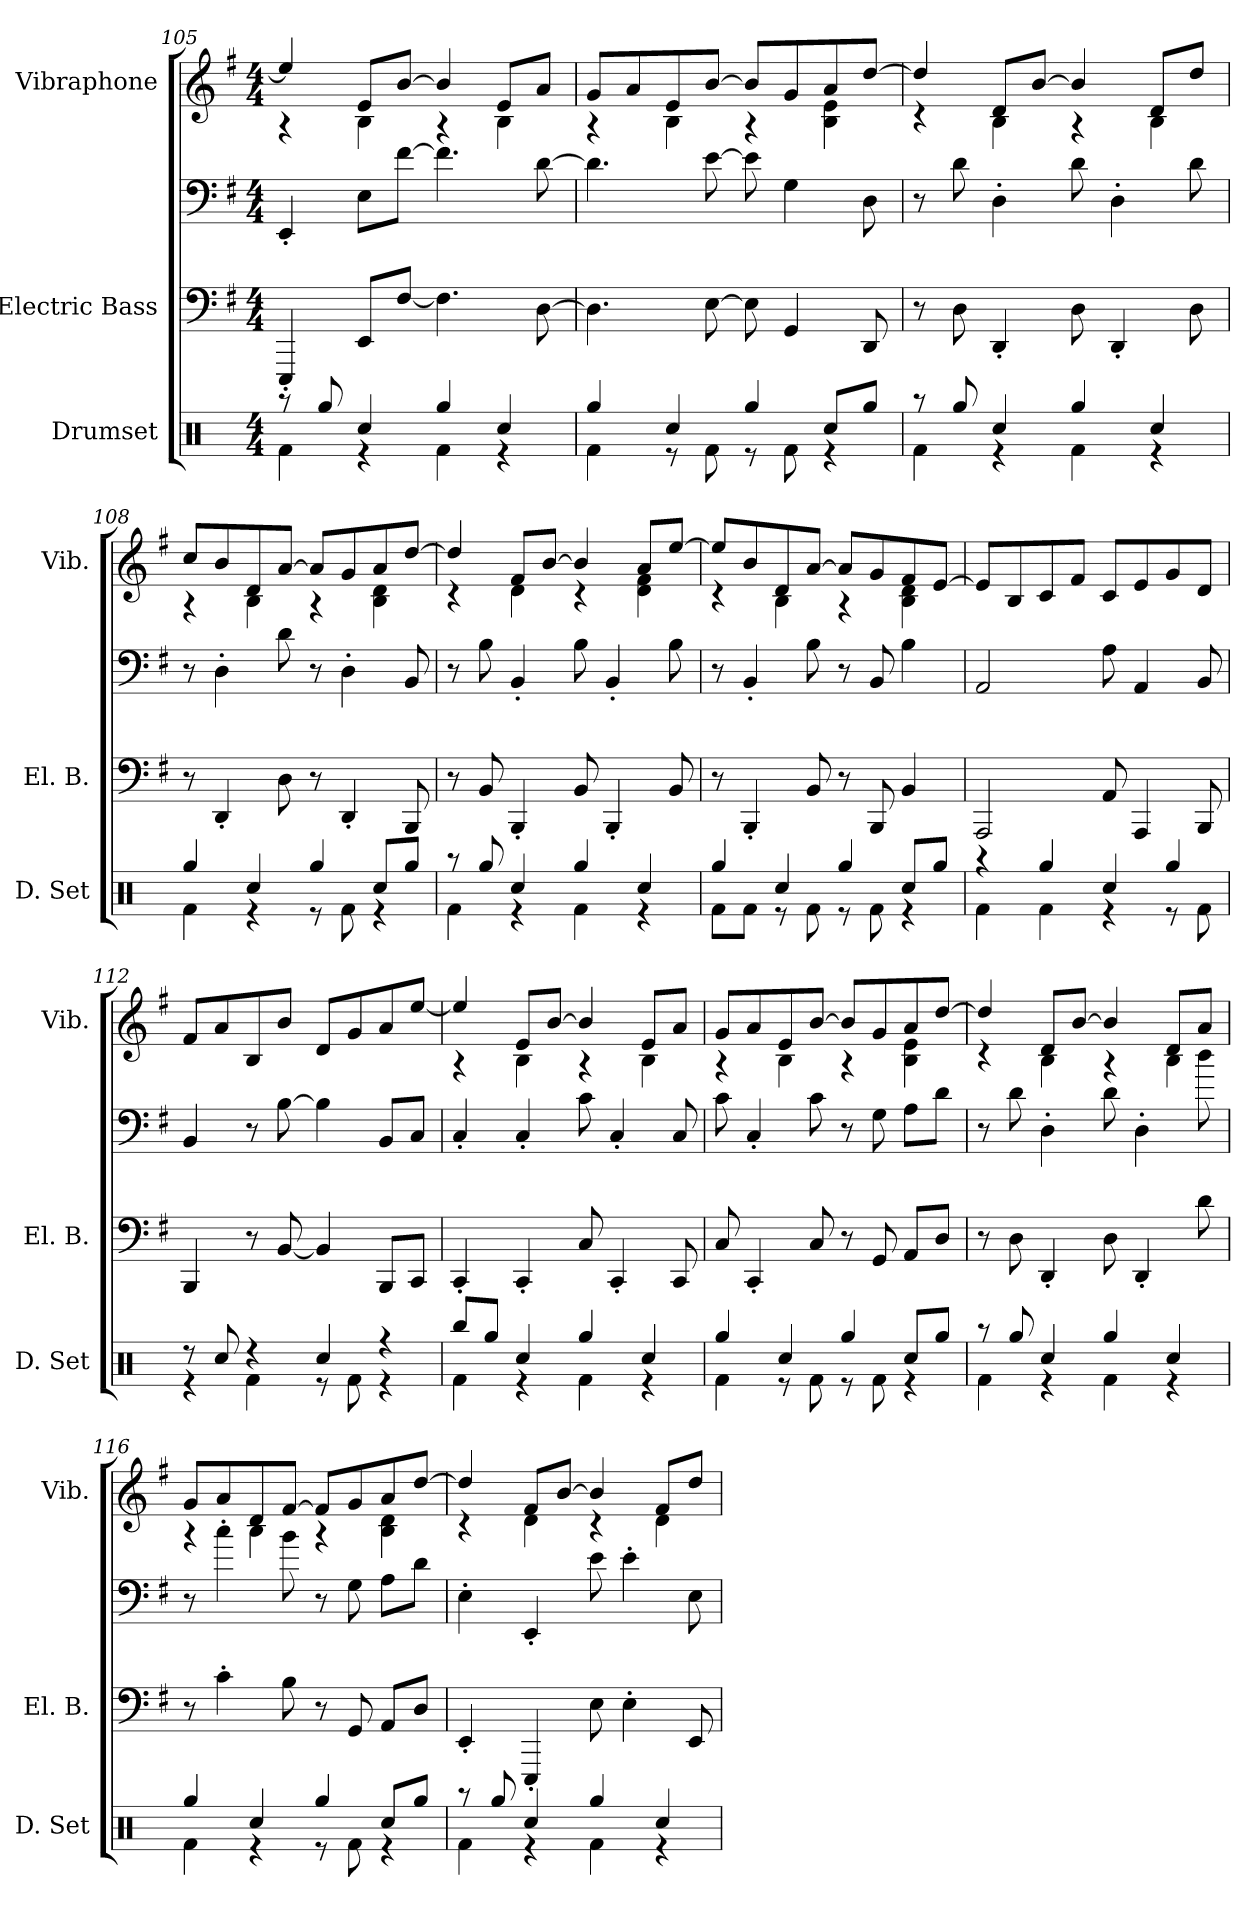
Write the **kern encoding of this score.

**kern	**kern	**kern	**kern
*part3	*part2	*part2	*part1
*staff4	*staff3	*staff2	*staff1
*I"Drumset	*I"Electric Bass	*	*I"Vibraphone
*I'D. Set	*I'El. B.	*	*I'Vib.
!!LO:PB:g=z
*clefX	*	*clefF4	*clefG2
*	*ITrd7c12	*ITrd7c12	*ITrd-7c-12
*k[]	*k[f#]	*k[f#]	*k[f#]
*	*G:	*G:	*G:
*M4/4	*M4/4	*M4/4	*M4/4
=105	=105	=105	=105
*^	*	*	*^
8r	4Rf\	4EEEE'	4EEE'/	4eee/]	4r
8Rgg/	.	.	.	.	.
4Rcc/	4r	8EEEL	8EE\L	8ee/L	4b\
.	.	[8FF#J	[8F#\J	[8bb/J	.
4Rgg/	4Rf\	4.FF#]	4.F#\]	4bb/]	4r
4Rcc/	4r	.	.	8ee/L	4b\
.	.	[8DD	[8D\	8aa/J	.
=106	=106	=106	=106	=106	=106
4Rgg/	4Rf\	4.DD]	4.D\]	8gg/L	4r
.	.	.	.	8aa/	.
4Rcc/	8r	.	.	8ee/	4b\
.	8Rf\	[8EE	[8E\	[8bb/J	.
4Rgg/	8r	8EE]	8E\]	8bb/L]	4r
.	8Rf\	4GGG	4GG\	8gg/	.
8Rcc/L	4r	.	.	8aa/	4b\ 4ee\
8Rgg/J	.	8DDD	8DD\	[8ddd/J	.
=107	=107	=107	=107	=107	=107
8r	4Rf\	8r	8r	4ddd/]	4r
8Rgg/	.	8DD	8D\	.	.
4Rcc/	4r	4DDD'	4DD'\	8dd/L	4b\
.	.	.	.	[8bb/J	.
4Rgg/	4Rf\	8DD	8D\	4bb/]	4r
.	.	4DDD'	4DD'\	.	.
4Rcc/	4r	.	.	8dd/L	4b\
.	.	8DD	8D\	8ddd/J	.
=108	=108	=108	=108	=108	=108
4Rgg/	4Rf\	8r	8r	8ccc/L	4r
.	.	4DDD'	4DD'\	8bb/	.
4Rcc/	4r	.	.	8dd/	4b\
.	.	8DD	8D\	[8aa/J	.
4Rgg/	8r	8r	8r	8aa/L]	4r
.	8Rf\	4DDD'	4DD'\	8gg/	.
8Rcc/L	4r	.	.	8aa/	4b\ 4dd\
8Rgg/J	.	8BBBB	8BBB/	[8ddd/J	.
!!LO:LB:g=z	!!
=109	=109	=109	=109	=109	=109
8r	4Rf\	8r	8r	4ddd/]	4r
8Rgg/	.	8BBB	8BB\	.	.
4Rcc/	4r	4BBBB'	4BBB'/	8ff#/L	4dd\
.	.	.	.	[8bb/J	.
4Rgg/	4Rf\	8BBB	8BB\	4bb/]	4r
.	.	4BBBB'	4BBB'/	.	.
4Rcc/	4r	.	.	8aa/L	4dd\ 4ff#\
.	.	8BBB	8BB\	[8eee/J	.
=110	=110	=110	=110	=110	=110
4Rgg/	8Rf\L	8r	8r	8eee/L]	4r
.	8Rf\J	4BBBB'	4BBB'/	8bb/	.
4Rcc/	8r	.	.	8dd/	4b\
.	8Rf\	8BBB	8BB\	[8aa/J	.
4Rgg/	8r	8r	8r	8aa/L]	4r
.	8Rf\	8BBBB	8BBB/	8gg/	.
8Rcc/L	4r	4BBB	4BB\	8ff#/	4b\ 4dd\
8Rgg/J	.	.	.	[8ee/J	.
*	*	*	*	*v	*v
=111	=111	=111	=111	=111
4r	4Rf\	2AAAA	2AAA/	8ee/L]
.	.	.	.	8b/
4Rgg/	4Rf\	.	.	8cc/
.	.	.	.	8ff#/J
4Rcc/	4r	8AAA	8AA\	8cc/L
.	.	4AAAA	4AAA/	8ee/
4Rgg/	8r	.	.	8gg/
.	8Rf\	8BBBB	8BBB/	8dd/J
=112	=112	=112	=112	=112
8r	4r	4BBBB	4BBB/	8ff#/L
8Rcc/	.	.	.	8aa/
4r	4Rf\	8r	8r	8b/
.	.	[8BBB	[8BB\	8bb/J
4Rcc/	8r	4BBB]	4BB\]	8dd/L
.	8Rf\	.	.	8gg/
4r	4r	8BBBBL	8BBB/L	8aa/
.	.	8CCCJ	8CC/J	[8eee/J
!!LO:PB:g=z
=113	=113	=113	=113	=113
*	*	*	*	*^
8Rbb/L	4Rf\	4CCC'	4CC'/	4eee/]	4r
8Rgg/J	.	.	.	.	.
4Rcc/	4r	4CCC'	4CC'/	8ee/L	4b\
.	.	.	.	[8bb/J	.
4Rgg/	4Rf\	8CC	8C\	4bb/]	4r
.	.	4CCC'	4CC'/	.	.
4Rcc/	4r	.	.	8ee/L	4b\
.	.	8CCC	8CC/	8aa/J	.
=114	=114	=114	=114	=114	=114
4Rgg/	4Rf\	8CC	8C\	8gg/L	4r
.	.	4CCC'	4CC'/	8aa/	.
4Rcc/	8r	.	.	8ee/	4b\
.	8Rf\	8CC	8C\	[8bb/J	.
4Rgg/	8r	8r	8r	8bb/L]	4r
.	8Rf\	8GGG	8GG\	8gg/	.
8Rcc/L	4r	8AAAL	8AA\L	8aa/	4b\ 4ee\
8Rgg/J	.	8DDJ	8D\J	[8ddd/J	.
=115	=115	=115	=115	=115	=115
8r	4Rf\	8r	8r	4ddd/]	4r
8Rgg/	.	8DD	8D\	.	.
4Rcc/	4r	4DDD'	4DD'\	8dd/L	4b\
.	.	.	.	[8bb/J	.
4Rgg/	4Rf\	8DD	8D\	4bb/]	4r
.	.	4DDD'	4DD'\	.	.
4Rcc/	4r	.	.	8dd/L	4b\
.	.	8D	8d\	8aa/J	.
=116	=116	=116	=116	=116	=116
4Rgg/	4Rf\	8r	8r	8gg/L	4r
.	.	4C'	4c'\	8aa/	.
4Rcc/	4r	.	.	8dd/	4b\
.	.	8BB	8B\	[8ff#/J	.
4Rgg/	8r	8r	8r	8ff#/L]	4r
.	8Rf\	8GGG	8GG\	8gg/	.
8Rcc/L	4r	8AAAL	8AA\L	8aa/	4b\ 4dd\
8Rgg/J	.	8DDJ	8D\J	[8ddd/J	.
!!LO:LB:g=z	!!
=117	=117	=117	=117	=117	=117
8r	4Rf\	4EEE'	4EE'\	4ddd/]	4r
8Rgg/	.	.	.	.	.
4Rcc/	4r	4EEEE'	4EEE'/	8ff#/L	4dd\
.	.	.	.	[8bb/J	.
4Rgg/	4Rf\	8EE	8E\	4bb/]	4r
.	.	4EE'	4E'\	.	.
4Rcc/	4r	.	.	8ff#/L	4dd\
.	.	8EEE	8EE\	8ddd/J	.
*v	*v	*	*	*v	*v
=	=	=	=
*-	*-	*-	*-
